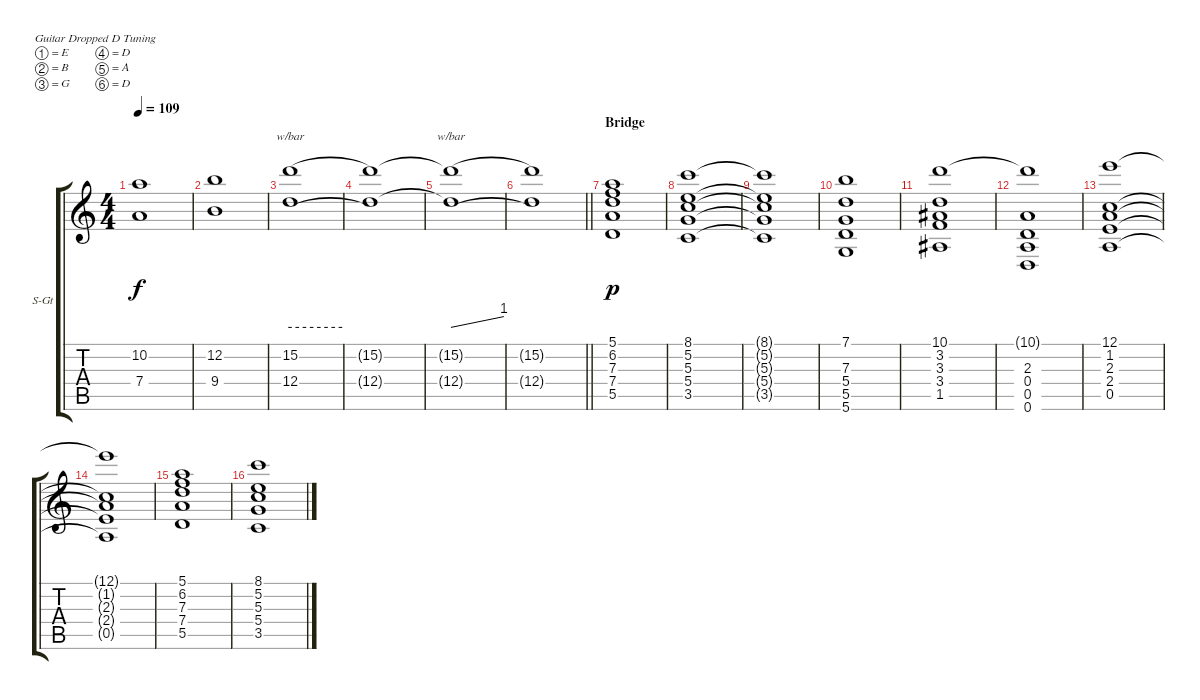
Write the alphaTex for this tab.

\bracketExtendMode groupsimilarinstruments
\firstSystemTrackNameOrientation horizontal
\otherSystemsTrackNameOrientation horizontal
\track ("Keyboard 3" "S-Gt") {instrument lead2sawtooth}
\staff {score tabs}
\tuning (E4 B3 G3 D3 A2 D2)
\displaytranspose 12
\ts (4 4)
\tempo 109
\clef g2
\ks c
(10.2{t} 7.4{t}).1{dy f} |
(12.2 9.4).1 |
(15.2 12.4).1{tbe (hold default 0 0 60 0)} |
(15.2{t} 12.4{t}).1 |
(15.2{t} 12.4{t}).1{tbe (dive default 0 0 60 4)} |
\barLineRight lightlight
(15.2{t} 12.4{t}).1 |
\section ("" "Bridge")
(5.1 6.2 7.3 7.4 5.5).1{dy p} |
(8.1 5.2 5.3 5.4 3.5).1 |
(8.1{t} 5.2{t} 5.3{t} 5.4{t} 3.5{t}).1 |
(7.1 7.3 5.4 5.5 5.6).1 |
(10.1 3.2 3.3 3.4 1.5).1 |
(10.1{t} 2.3 0.4 0.5 0.6).1 |
(12.1 1.2 2.3 2.4 0.5).1 |
(12.1{t} 1.2{t} 2.3{t} 2.4{t} 0.5{t}).1 |
(5.1 6.2 7.3 7.4 5.5).1 |
(8.1 5.2 5.3 5.4 3.5).1
